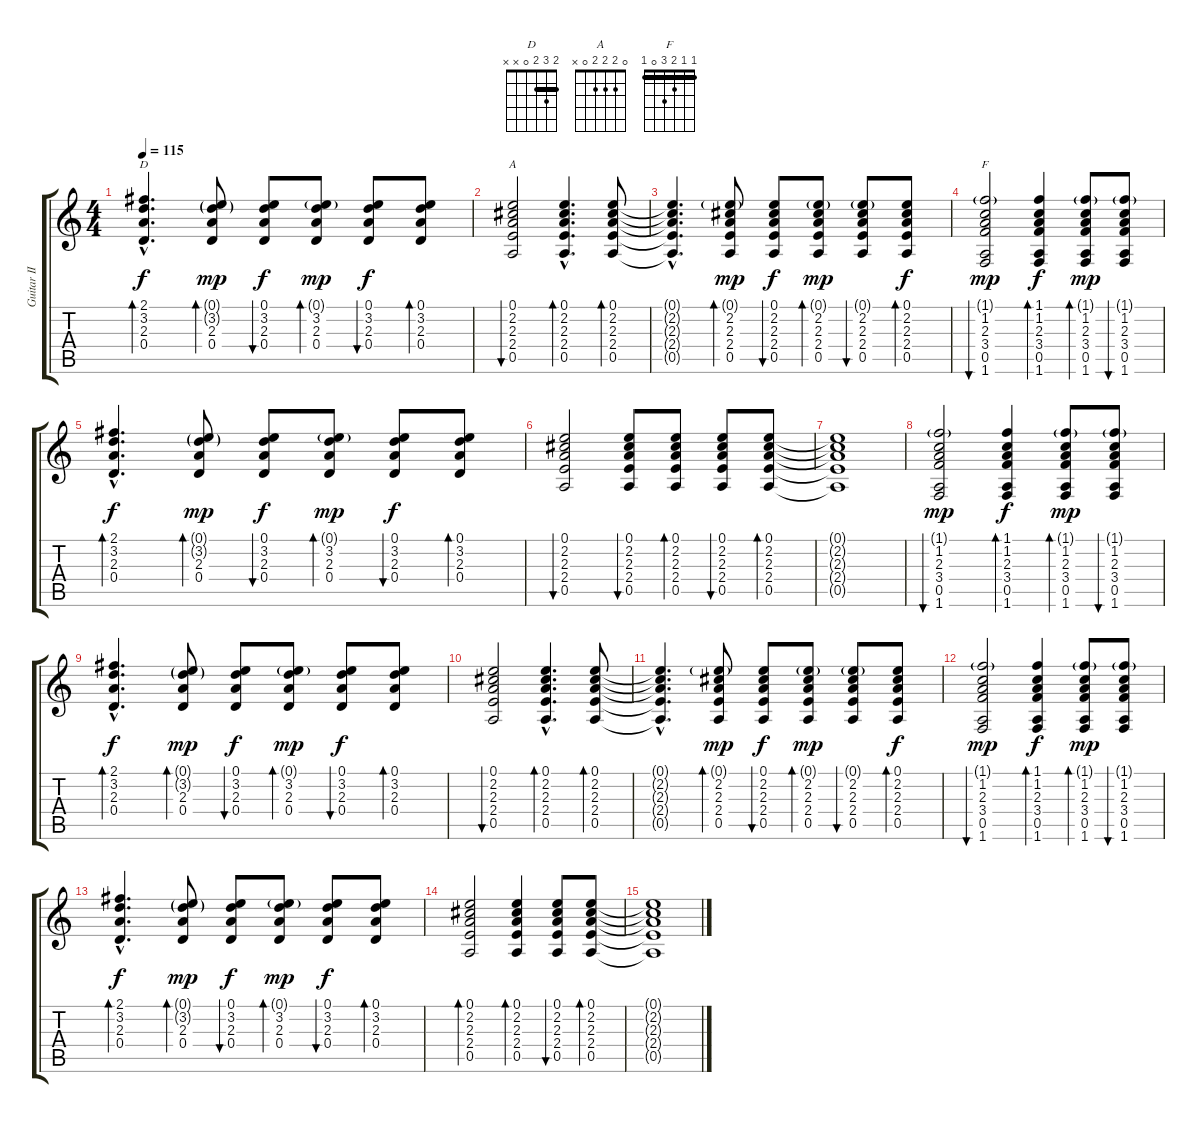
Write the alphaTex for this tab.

\track ("Guitar II" "Guitar II") {instrument electricguitarclean}
\staff {score tabs}
\tuning (E4 B3 G3 D3 A2 E2) {hide}
\chord ("D" 2 3 2 0 x x) {barre 2}
\chord ("A" 0 2 2 2 0 x)
\chord ("F" 1 1 2 3 0 1) {barre 1}
\ts (4 4)
\tempo 115
\clef g2
\ks c
(2.1{hac} 3.2{hac} 2.3{hac} 0.4{hac}).4{d bd 120 ch "D" dy f} (0.1{g} 3.2{g} 2.3 0.4).8{bd 120 dy mp} (0.1 3.2 2.3 0.4).8{bu 120 dy f} (0.1{g} 3.2 2.3 0.4).8{bd 120 dy mp} (0.1 3.2 2.3 0.4).8{bu 120 dy f} (0.1 3.2 2.3 0.4).8{bd 120} |
(0.1 2.2 2.3 2.4 0.5).2{bu 120 ch "A"} (0.1{hac} 2.2{hac} 2.3{hac} 2.4{hac} 0.5{hac}).4{d bd 120} (0.1 2.2 2.3 2.4 0.5).8{bd 120} |
(0.1{hac t} 2.2{hac t} 2.3{hac t} 2.4{hac t} 0.5{hac t}).4{d} (0.1{g} 2.2 2.3 2.4 0.5).8{bd 120 dy mp} (0.1 2.2 2.3 2.4 0.5).8{bu 120 dy f} (0.1{g} 2.2 2.3 2.4 0.5).8{bd 120 dy mp} (0.1{g} 2.2 2.3 2.4 0.5).8{bu 120} (0.1 2.2 2.3 2.4 0.5).8{bd 120 dy f} |
(1.1{g} 1.2 2.3 3.4 0.5 1.6).2{bu 120 ch "F" dy mp} (1.1 1.2 2.3 3.4 0.5 1.6).4{bd 120 dy f} (1.1{g} 1.2 2.3 3.4 0.5 1.6).8{bd 120 dy mp} (1.1{g} 1.2 2.3 3.4 0.5 1.6).8{bu 120} |
(2.1{hac} 3.2{hac} 2.3{hac} 0.4{hac}).4{d bd 120 dy f} (0.1{g} 3.2{g} 2.3 0.4).8{bd 120 dy mp} (0.1 3.2 2.3 0.4).8{bu 120 dy f} (0.1{g} 3.2 2.3 0.4).8{bd 120 dy mp} (0.1 3.2 2.3 0.4).8{bu 120 dy f} (0.1 3.2 2.3 0.4).8{bd 120} |
(0.1 2.2 2.3 2.4 0.5).2{bu 120} (0.1 2.2 2.3 2.4 0.5).8{bu 120} (0.1 2.2 2.3 2.4 0.5).8{bd 120} (0.1 2.2 2.3 2.4 0.5).8{bu 120} (0.1 2.2 2.3 2.4 0.5).8{bd 120} |
(0.1{t} 2.2{t} 2.3{t} 2.4{t} 0.5{t}).1 |
(1.1{g} 1.2 2.3 3.4 0.5 1.6).2{bu 120 dy mp} (1.1 1.2 2.3 3.4 0.5 1.6).4{bd 120 dy f} (1.1{g} 1.2 2.3 3.4 0.5 1.6).8{bd 120 dy mp} (1.1{g} 1.2 2.3 3.4 0.5 1.6).8{bu 120} |
(2.1{hac} 3.2{hac} 2.3{hac} 0.4{hac}).4{d bd 120 dy f} (0.1{g} 3.2{g} 2.3 0.4).8{bd 120 dy mp} (0.1 3.2 2.3 0.4).8{bu 120 dy f} (0.1{g} 3.2 2.3 0.4).8{bd 120 dy mp} (0.1 3.2 2.3 0.4).8{bu 120 dy f} (0.1 3.2 2.3 0.4).8{bd 120} |
(0.1 2.2 2.3 2.4 0.5).2{bu 120} (0.1{hac} 2.2{hac} 2.3{hac} 2.4{hac} 0.5{hac}).4{d bd 120} (0.1 2.2 2.3 2.4 0.5).8{bd 120} |
(0.1{hac t} 2.2{hac t} 2.3{hac t} 2.4{hac t} 0.5{hac t}).4{d} (0.1{g} 2.2 2.3 2.4 0.5).8{bd 120 dy mp} (0.1 2.2 2.3 2.4 0.5).8{bu 120 dy f} (0.1{g} 2.2 2.3 2.4 0.5).8{bd 120 dy mp} (0.1{g} 2.2 2.3 2.4 0.5).8{bu 120} (0.1 2.2 2.3 2.4 0.5).8{bd 120 dy f} |
(1.1{g} 1.2 2.3 3.4 0.5 1.6).2{bu 120 dy mp} (1.1 1.2 2.3 3.4 0.5 1.6).4{bd 120 dy f} (1.1{g} 1.2 2.3 3.4 0.5 1.6).8{bd 120 dy mp} (1.1{g} 1.2 2.3 3.4 0.5 1.6).8{bu 120} |
(2.1{hac} 3.2{hac} 2.3{hac} 0.4{hac}).4{d bd 120 dy f} (0.1{g} 3.2{g} 2.3 0.4).8{bd 120 dy mp} (0.1 3.2 2.3 0.4).8{bu 120 dy f} (0.1{g} 3.2 2.3 0.4).8{bd 120 dy mp} (0.1 3.2 2.3 0.4).8{bu 120 dy f} (0.1 3.2 2.3 0.4).8{bd 120} |
(0.1 2.2 2.3 2.4 0.5).2{bd 60} (0.1 2.2 2.3 2.4 0.5).4{bd 60} (0.1 2.2 2.3 2.4 0.5).8{bu 120} (0.1 2.2 2.3 2.4 0.5).8{bd 120} |
(0.1{t} 2.2{t} 2.3{t} 2.4{t} 0.5{t}).1
